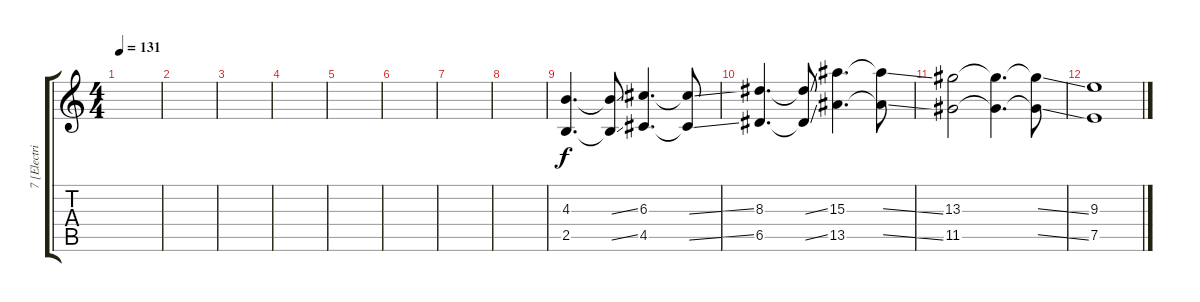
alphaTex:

\track ("7 [Electric - Distortion]" "7 [Electri") {instrument overdrivenguitar}
\staff {score tabs}
\tuning (E4 B3 G3 D3 A2 E2) {hide}
\ts (4 4)
\tempo 131
\clef g2
\ks c
|
|
|
|
|
|
|
|
(4.3 2.5).4{d} (4.3{ss t} 2.5{ss t}).8 (6.3 4.5).4{d} (6.3{ss t} 4.5{ss t}).8 |
(8.3 6.5).4{d} (8.3{ss t} 6.5{ss t}).8 (15.3 13.5).4{d} (15.3{ss t} 13.5{ss t}).8 |
(13.3 11.5).2 (13.3{t} 11.5{t}).4{d} (13.3{ss t} 11.5{ss t}).8 |
(9.3 7.5).1
